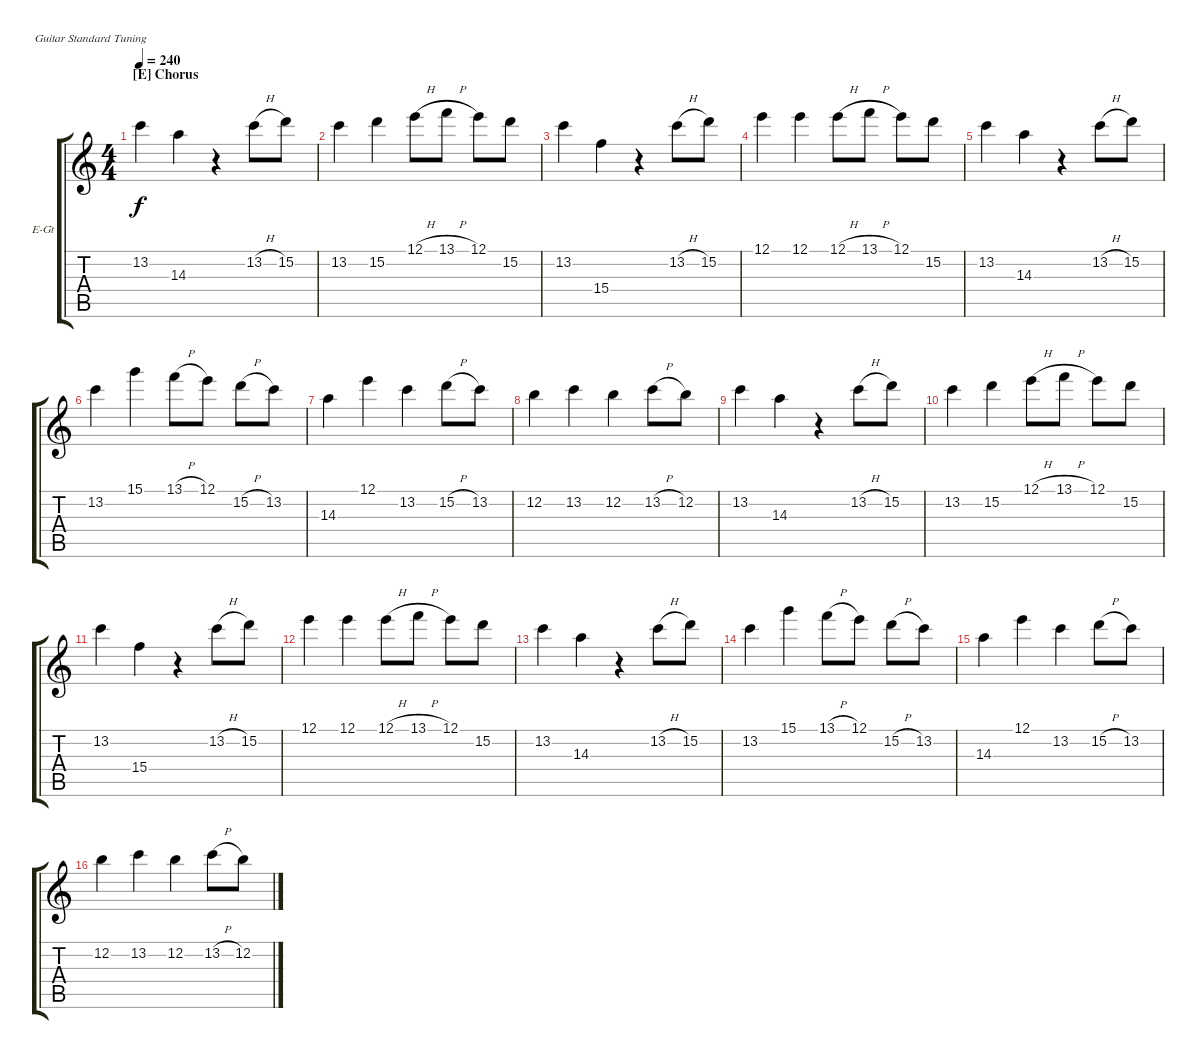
\defaultSystemsLayout 4
\bracketExtendMode groupsimilarinstruments
\firstSystemTrackNameOrientation horizontal
\otherSystemsTrackNameOrientation horizontal
\track ("Lead" "E-Gt") {instrument distortionguitar}
\staff {score tabs}
\tuning (E4 B3 G3 D3 A2 E2)
\ts (4 4)
\section ("E" "Chorus")
\tempo 240
\clef g2
\ks c
13.2.4{dy f} 14.3.4 r.4 13.2{h}.8 15.2.8 |
13.2.4 15.2.4 12.1{h}.8 13.1{h}.8 12.1.8 15.2.8 |
13.2.4 15.4.4 r.4 13.2{h}.8 15.2.8 |
12.1.4 12.1.4 12.1{h}.8 13.1{h}.8 12.1.8 15.2.8 |
13.2.4 14.3.4 r.4 13.2{h}.8 15.2.8 |
13.2.4 15.1.4 13.1{h}.8 12.1.8 15.2{h}.8 13.2.8 |
14.3.4 12.1.4 13.2.4 15.2{h}.8 13.2.8 |
12.2.4 13.2.4 12.2.4 13.2{h}.8 12.2.8 |
13.2.4 14.3.4 r.4 13.2{h}.8 15.2.8 |
13.2.4 15.2.4 12.1{h}.8 13.1{h}.8 12.1.8 15.2.8 |
13.2.4 15.4.4 r.4 13.2{h}.8 15.2.8 |
12.1.4 12.1.4 12.1{h}.8 13.1{h}.8 12.1.8 15.2.8 |
13.2.4 14.3.4 r.4 13.2{h}.8 15.2.8 |
13.2.4 15.1.4 13.1{h}.8 12.1.8 15.2{h}.8 13.2.8 |
14.3.4 12.1.4 13.2.4 15.2{h}.8 13.2.8 |
12.2.4 13.2.4 12.2.4 13.2{h}.8 12.2.8
